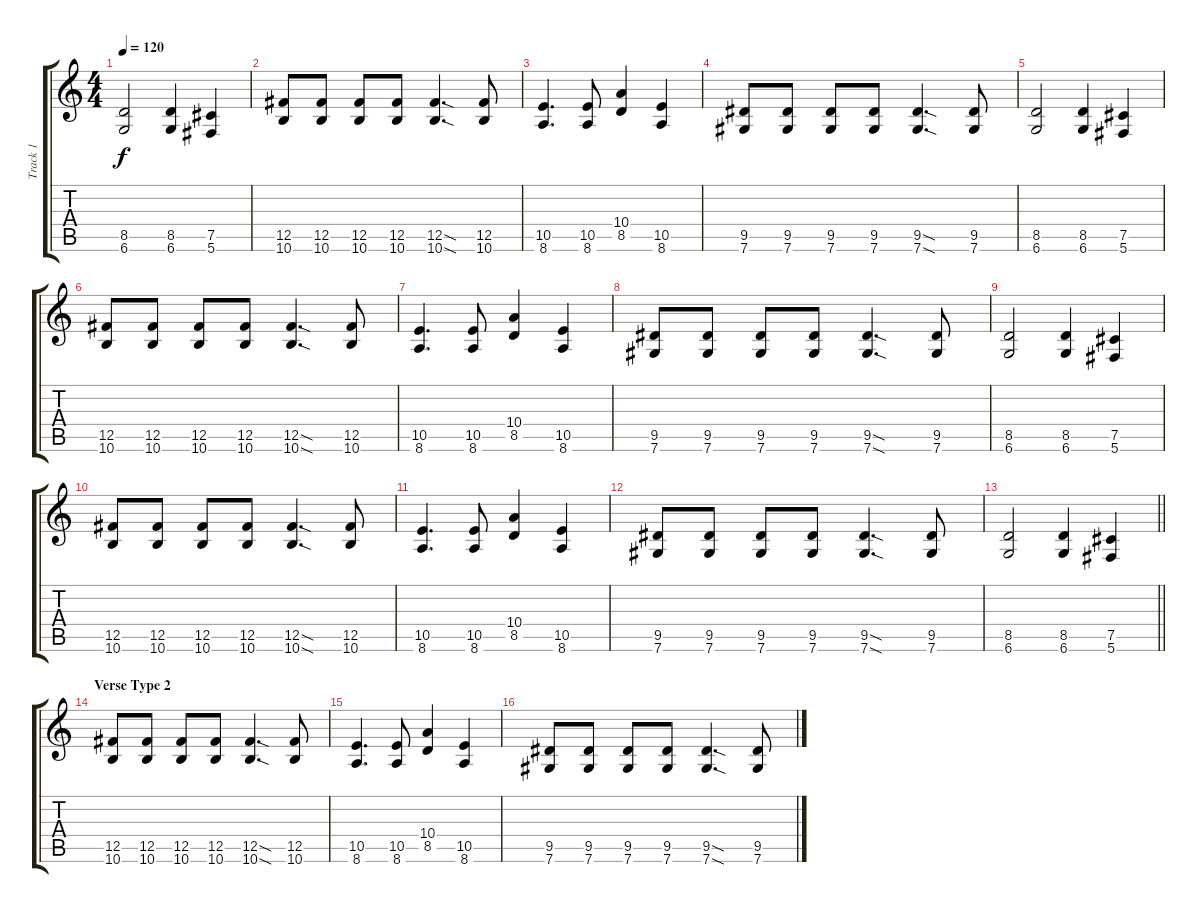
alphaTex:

\track ("Track 1" "Track 1") {instrument distortionguitar}
\staff {score tabs}
\tuning (Db4 Ab3 E3 B2 Gb2 Db2) {hide}
\ts (4 4)
\tempo 120
\clef g2
\ks c
(8.5 6.6).2{dy f} (8.5 6.6).4 (7.5 5.6).4 |
(12.5 10.6).8 (12.5 10.6).8 (12.5 10.6).8 (12.5 10.6).8 (12.5{sod} 10.6{sod}).4{d} (12.5 10.6).8 |
(10.5 8.6).4{d} (10.5 8.6).8 (10.4 8.5).4 (10.5 8.6).4 |
(9.5 7.6).8 (9.5 7.6).8 (9.5 7.6).8 (9.5 7.6).8 (9.5{sod} 7.6{sod}).4{d} (9.5 7.6).8 |
(8.5 6.6).2 (8.5 6.6).4 (7.5 5.6).4 |
(12.5 10.6).8 (12.5 10.6).8 (12.5 10.6).8 (12.5 10.6).8 (12.5{sod} 10.6{sod}).4{d} (12.5 10.6).8 |
(10.5 8.6).4{d} (10.5 8.6).8 (10.4 8.5).4 (10.5 8.6).4 |
(9.5 7.6).8 (9.5 7.6).8 (9.5 7.6).8 (9.5 7.6).8 (9.5{sod} 7.6{sod}).4{d} (9.5 7.6).8 |
(8.5 6.6).2 (8.5 6.6).4 (7.5 5.6).4 |
(12.5 10.6).8 (12.5 10.6).8 (12.5 10.6).8 (12.5 10.6).8 (12.5{sod} 10.6{sod}).4{d} (12.5 10.6).8 |
(10.5 8.6).4{d} (10.5 8.6).8 (10.4 8.5).4 (10.5 8.6).4 |
(9.5 7.6).8 (9.5 7.6).8 (9.5 7.6).8 (9.5 7.6).8 (9.5{sod} 7.6{sod}).4{d} (9.5 7.6).8 |
\barLineRight lightlight
(8.5 6.6).2 (8.5 6.6).4 (7.5 5.6).4 |
\section ("" "Verse Type 2")
(12.5 10.6).8 (12.5 10.6).8 (12.5 10.6).8 (12.5 10.6).8 (12.5{sod} 10.6{sod}).4{d} (12.5 10.6).8 |
(10.5 8.6).4{d} (10.5 8.6).8 (10.4 8.5).4 (10.5 8.6).4 |
(9.5 7.6).8 (9.5 7.6).8 (9.5 7.6).8 (9.5 7.6).8 (9.5{sod} 7.6{sod}).4{d} (9.5 7.6).8
